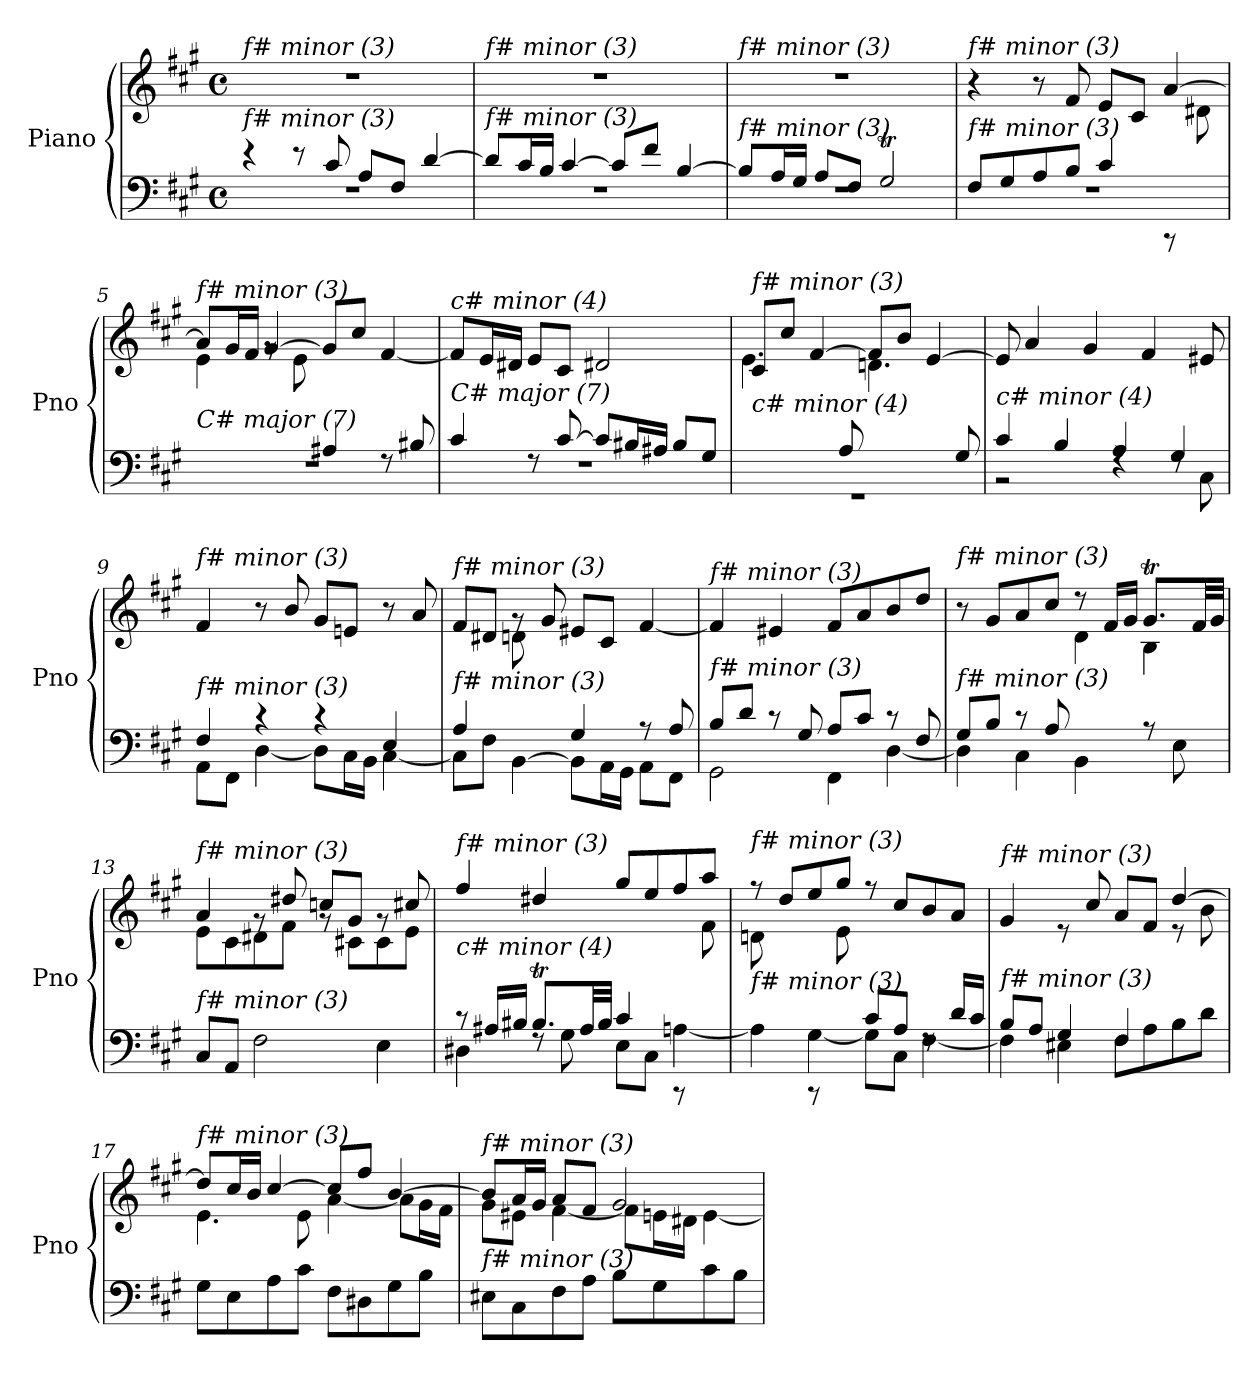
**kern	**kern
*part1	*part1
*staff2	*staff1
*I"Piano	*
*I'Pno	*
*clefF4	*clefG2
*k[f#c#g#]	*k[f#c#g#]
*M4/4	*M4/4
*met(c)	*met(c)
=1	=1
*^	*
!	!	!LO:TX:i:t=f# minor (3)
!LO:TX:i:t=f# minor (3)	!	!
4r	1rF	1r
8r	.	.
8c#/	.	.
8A/L	.	.
8F#/J	.	.
[4d/	.	.
=2	=2	=2
!	!	!LO:TX:i:t=f# minor (3)
!LO:TX:i:t=f# minor (3)	!	!
8d/L]	1rF	1r
16c#/L	.	.
16B/JJ	.	.
[4c#/	.	.
8c#/L]	.	.
8f#/J	.	.
[4B/	.	.
=3	=3	=3
!	!	!LO:TX:i:t=f# minor (3)
!LO:TX:i:t=f# minor (3)	!	!
8B/L]	1rF	1r
16A/L	.	.
16G#/JJ	.	.
8A/L	.	.
8F#/J	.	.
2G#t/	.	.
=4	=4	=4
*	*	*^
!	!	!LO:TX:i:t=f# minor (3)	!
!LO:TX:i:t=f# minor (3)	!	!	!
8F#/L	1rF	4r	2..ryy
8G#/	.	.	.
8A/	.	8r	.
8B/J	.	8f#/	.
4c#/	.	8e/L	.
.	.	8c#/J	.
8rCC	.	[4a/	.
8ryy	.	.	8d#X\
=5	=5	=5	=5
*	*^	*	*
!	!	!	!LO:TX:i:t=f# minor (3)	!
!LO:TX:i:t=C# major (7)	!	!	!	!
2ryy	2ryy	1rF	8a/L]	4e\
.	.	.	16g#/L	.
.	.	.	16f#/JJ	.
.	.	.	[4g#/	8rg
.	.	.	.	8e\
2ryy	4A#X/	.	8g#/L]	2ryy
.	.	.	8cc#/J	.
.	8rF	.	[4f#/	.
.	8B#X/	.	.	.
*	*v	*v	*	*
*	*	*v	*v
!!LO:LB:g=z
=6	=6	=6
!	!	!LO:TX:i:t=c# minor (4)
!LO:TX:i:t=C# major (7)	!	!
4c#/	1rF	8f#/L]
.	.	16e/L
.	.	16d#X/JJ
8rF	.	8e/L
[8c#/	.	8c#/J
8c#/L]	.	2d#X/
16B#X/L	.	.
16A#X/JJ	.	.
8B#/L	.	.
8G#/J	.	.
=7	=7	=7
*	*	*^
!	!	!LO:TX:i:t=f# minor (3)	!
!LO:TX:i:t=c# minor (4)	!	!	!
4.ryy	1rGG	8c#/L	4.e\
.	.	8cc#/J	.
.	.	[4f#/	.
8A/	.	.	8ryy
4.ryy	.	8f#/L]	4.dn\
.	.	8b/J	.
.	.	[4e/	.
8G#/	.	.	8ryy
=8	=8	=8	=8
!	!	!LO:TX:i:t=f# minor (3)	!
!LO:TX:i:t=c# minor (4)	!	!	!
*	*	*v	*v
4c#/	2r	8e/]
.	.	4a/
4B/	.	.
.	.	4g#/
4A/	4rF	.
.	.	4f#/
4G#/	8rF	.
.	8C#\	8e#X/
=9	=9	=9
!	!	!LO:TX:i:t=f# minor (3)
!LO:TX:i:t=f# minor (3)	!	!
4F#/	8AA\L	4f#/
.	8FF#\J	.
4r	[4D\	8r
.	.	8b/
4r	8D\L]	8g#/L
.	16C#\L	8en/J
.	16BB\JJ	.
4E/	[4C#\	8r
.	.	8a/
!!LO:LB:g=z
=10	=10	=10
*	*^	*^
!	!	!	!LO:TX:i:t=f# minor (3)	!
!LO:TX:i:t=f# minor (3)	!	!	!	!
4ryy	4A/	8C#\L]	8f#/L	4ryy
.	.	8F#\J	8d#X/J	.
8ryy	4ryy	[4BB\	8rg	8dn\L
8B/J	.	.	8g#/	8ryy
2ryy	4G#/	8BB\L]	8e#X/L	2ryy
.	.	16AA\L	8c#/J	.
.	.	16GG#\JJ	.	.
.	8r	8AA\L	[4f#/	.
.	8A/	8FF#\J	.	.
*	*	*	*v	*v
=11	=11	=11	=11
!	!	!	!LO:TX:i:t=f# minor (3)
!LO:TX:i:t=f# minor (3)	!	!	!
*	*v	*v	*
8B/L	2GG#\	4f#/]
8d/J	.	.
8r	.	4e#X/
8G#/	.	.
8A/L	4FF#\	8f#/L
8c#/J	.	8a/
8r	[4D\	8b/
8F#/	.	8dd/J
=12	=12	=12
*	*	*^
!	!	!LO:TX:i:t=f# minor (3)	!
!LO:TX:i:t=f# minor (3)	!	!	!
8G#/L	4D\]	8r	2ryy
8B/J	.	8g#/L	.
8r	4C#\	8a/	.
8A/	.	8cc#/J	.
2ryy	4BB\	8rdd	4d\
.	.	16f#/LL	.
.	.	16g#/JJ	.
.	8rA	8.g#t/L	4B\
.	8E\	.	.
.	.	32f#/LL	.
.	.	32g#/JJJ	.
*v	*v	*	*
=13	=13	=13
!	!LO:TX:i:t=f# minor (3)	!
!LO:TX:i:t=f# minor (3)	!	!
8C#/L	4a/	8e\L
8AA/J	.	8c#\
2F#\	8rg	8d#X\
.	8dd#X/	8f#\J
.	8ccni/L	8rg
.	8g#/J	8c#Xi\L
4E\	8rg	8c#\
.	8cc#/	8e\J
!!LO:LB:g=z	!!
=14	=14	=14
*^	*	*
!	!	!LO:TX:i:t=f# minor (3)	!
!LO:TX:i:t=c# minor (4)	!	!	!
8r	4D#X\	4ff#/	2..ryy
16A#X/LL	.	.	.
16B#X/JJ	.	.	.
8.B#t/L	8rF	4dd#X/	.
.	8G#\	.	.
32A#/LL	.	.	.
32B#/JJJ	.	.	.
4c#/	8E\L	8gg#/L	.
.	8C#\J	8ee/	.
8rCC	[4An\	8ff#/	.
8ryy	.	8aa/J	8f#\
=15	=15	=15	=15
!	!	!LO:TX:i:t=f# minor (3)	!
!LO:TX:i:t=f# minor (3)	!	!	!
8ryy	4A\]	8rff	8dn\L
8B/J	.	8dd/L	4ryy
8rCC	[4G#\	8ee/	.
8ryy	.	8gg#/J	8e\
8c#/L	8G#\L]	8rff	2ryy
8A/J	8C#\J	8cc#/L	.
8rF	[4F#\	8b/	.
16d/LL	.	8a/J	.
16c#/JJ	.	.	.
=16	=16	=16	=16
*	*^	*	*
!	!	!	!LO:TX:i:t=f# minor (3)	!
!LO:TX:i:t=f# minor (3)	!	!	!	!
2.ryy	8B/L	4F#\]	4g#/	2.ryy
.	8A/J	.	.	.
.	4G#/	4E#X\	8re	.
.	.	.	8cc#/	.
.	4F#/	8F#\L	8a/L	.
.	.	8A\	8f#/J	.
4ryy	4ryy	8B\	[4dd/	8r
.	.	8d\J	.	8b\
=17	=17	=17	=17	=17
!	!	!	!LO:TX:i:t=f# minor (3)	!
!LO:TX:i:t=f# minor (3)	!	!	!	!
*v	*v	*v	*	*
8G#\L	8dd/L]	4.e\
8E\	16cc#/L	.
.	16b/JJ	.
8A\	[4cc#/	.
8c#\J	.	8e\
8F#\L	8cc#/L]	[4a\
8D#X\	8ff#/J	.
8G#\	[4b/	8a\L]
8B\J	.	16g#\L
.	.	16f#\JJ
!!LO:LB:g=z	!!
=18	=18	=18
!	!LO:TX:i:t=f# minor (3)	!
!LO:TX:i:t=f# minor (3)	!	!
8E#X\L	8b/L]	8g#\L
8C#\	16a/L	8e#X\J
.	16g#/JJ	.
8F#\	8a/L	[4f#\
8A\J	8f#/J	.
8B\L	2g#/	8f#\L]
8G#\	.	16en\L
.	.	16d#X\JJ
8c#\	.	[4e\
8B\J	.	.
*	*v	*v
=	=
*-	*-
